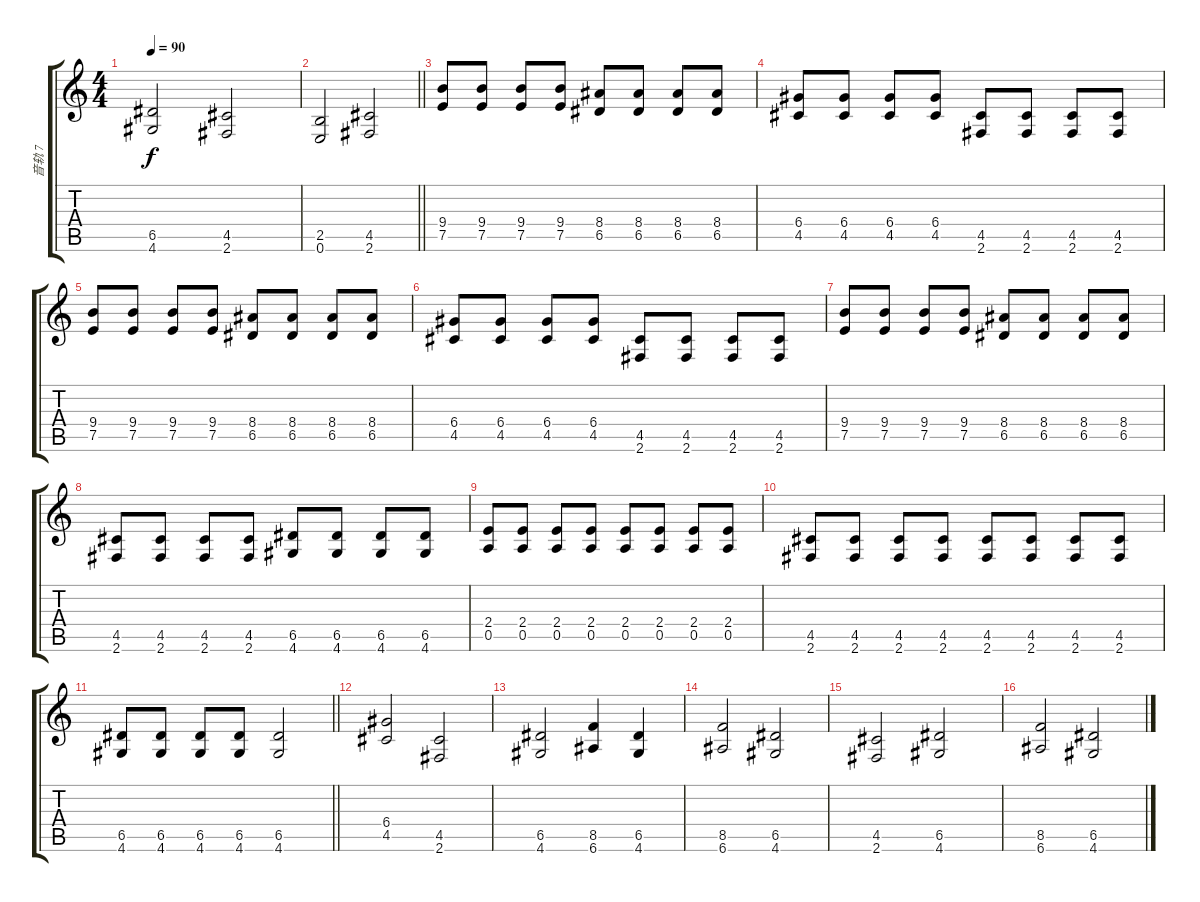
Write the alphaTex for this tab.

\track ("音轨 7" "音轨 7") {instrument overdrivenguitar}
\staff {score tabs}
\tuning (E4 B3 G3 D3 A2 E2) {hide}
\ts (4 4)
\tempo 90
\clef g2
\ks c
(6.5 4.6).2{dy f} (4.5 2.6).2 |
\barLineRight lightlight
(2.5 0.6).2 (4.5 2.6).2 |
(9.4 7.5).8 (9.4 7.5).8 (9.4 7.5).8 (9.4 7.5).8 (8.4 6.5).8 (8.4 6.5).8 (8.4 6.5).8 (8.4 6.5).8 |
(6.4 4.5).8 (6.4 4.5).8 (6.4 4.5).8 (6.4 4.5).8 (4.5 2.6).8 (4.5 2.6).8 (4.5 2.6).8 (4.5 2.6).8 |
(9.4 7.5).8 (9.4 7.5).8 (9.4 7.5).8 (9.4 7.5).8 (8.4 6.5).8 (8.4 6.5).8 (8.4 6.5).8 (8.4 6.5).8 |
(6.4 4.5).8 (6.4 4.5).8 (6.4 4.5).8 (6.4 4.5).8 (4.5 2.6).8 (4.5 2.6).8 (4.5 2.6).8 (4.5 2.6).8 |
(9.4 7.5).8 (9.4 7.5).8 (9.4 7.5).8 (9.4 7.5).8 (8.4 6.5).8 (8.4 6.5).8 (8.4 6.5).8 (8.4 6.5).8 |
(4.5 2.6).8 (4.5 2.6).8 (4.5 2.6).8 (4.5 2.6).8 (6.5 4.6).8 (6.5 4.6).8 (6.5 4.6).8 (6.5 4.6).8 |
(2.4 0.5).8 (2.4 0.5).8 (2.4 0.5).8 (2.4 0.5).8 (2.4 0.5).8 (2.4 0.5).8 (2.4 0.5).8 (2.4 0.5).8 |
(4.5 2.6).8 (4.5 2.6).8 (4.5 2.6).8 (4.5 2.6).8 (4.5 2.6).8 (4.5 2.6).8 (4.5 2.6).8 (4.5 2.6).8 |
\barLineRight lightlight
(6.5 4.6).8 (6.5 4.6).8 (6.5 4.6).8 (6.5 4.6).8 (6.5 4.6).2 |
(6.4 4.5).2{txt ""} (4.5 2.6).2 |
(6.5 4.6).2 (8.5 6.6).4 (6.5 4.6).4 |
(8.5 6.6).2 (6.5 4.6).2 |
(4.5 2.6).2 (6.5 4.6).2 |
(8.5 6.6).2 (6.5 4.6).2
